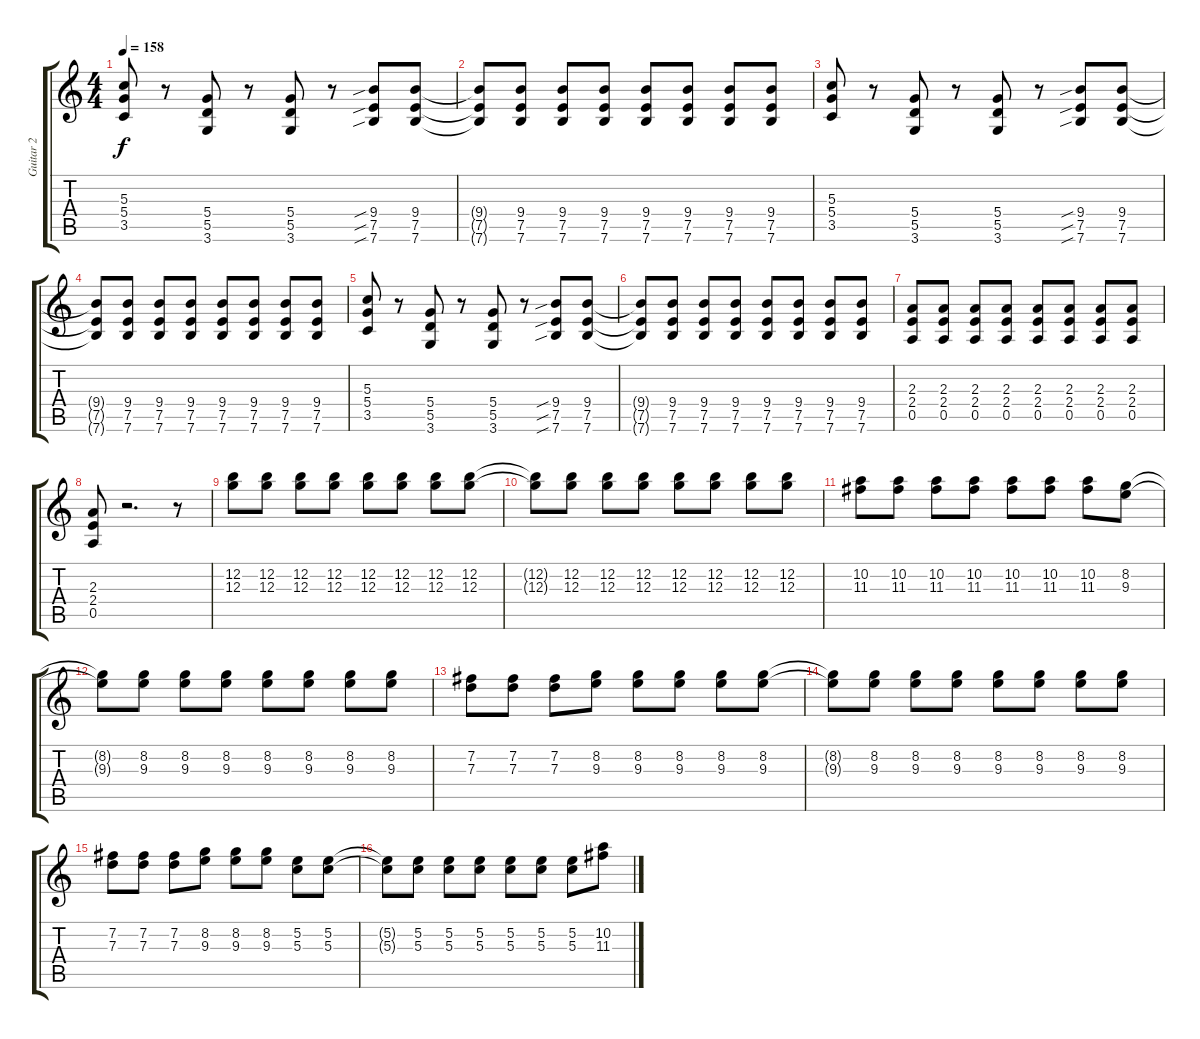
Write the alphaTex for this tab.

\track ("Guitar 2" "Guitar 2") {instrument overdrivenguitar}
\staff {score tabs}
\tuning (E4 B3 G3 D3 A2 E2) {hide}
\ts (4 4)
\tempo 158
\clef g2
\ks c
(5.3 5.4 3.5).8{dy f} r.8 (5.4 5.5 3.6).8 r.8 (5.4 5.5 3.6).8 r.8 (9.4{sib} 7.5{sib} 7.6{sib}).8 (9.4 7.5 7.6).8 |
(9.4{t} 7.5{t} 7.6{t}).8 (9.4 7.5 7.6).8 (9.4 7.5 7.6).8 (9.4 7.5 7.6).8 (9.4 7.5 7.6).8 (9.4 7.5 7.6).8 (9.4 7.5 7.6).8 (9.4 7.5 7.6).8 |
(5.3 5.4 3.5).8 r.8 (5.4 5.5 3.6).8 r.8 (5.4 5.5 3.6).8 r.8 (9.4{sib} 7.5{sib} 7.6{sib}).8 (9.4 7.5 7.6).8 |
(9.4{t} 7.5{t} 7.6{t}).8 (9.4 7.5 7.6).8 (9.4 7.5 7.6).8 (9.4 7.5 7.6).8 (9.4 7.5 7.6).8 (9.4 7.5 7.6).8 (9.4 7.5 7.6).8 (9.4 7.5 7.6).8 |
(5.3 5.4 3.5).8 r.8 (5.4 5.5 3.6).8 r.8 (5.4 5.5 3.6).8 r.8 (9.4{sib} 7.5{sib} 7.6{sib}).8 (9.4 7.5 7.6).8 |
(9.4{t} 7.5{t} 7.6{t}).8 (9.4 7.5 7.6).8 (9.4 7.5 7.6).8 (9.4 7.5 7.6).8 (9.4 7.5 7.6).8 (9.4 7.5 7.6).8 (9.4 7.5 7.6).8 (9.4 7.5 7.6).8 |
(2.3 2.4 0.5).8 (2.3 2.4 0.5).8 (2.3 2.4 0.5).8 (2.3 2.4 0.5).8 (2.3 2.4 0.5).8 (2.3 2.4 0.5).8 (2.3 2.4 0.5).8 (2.3 2.4 0.5).8 |
(2.3 2.4 0.5).8 r.2{d} r.8 |
(12.2 12.3).8 (12.2 12.3).8 (12.2 12.3).8 (12.2 12.3).8 (12.2 12.3).8 (12.2 12.3).8 (12.2 12.3).8 (12.2 12.3).8 |
(12.2{t} 12.3{t}).8 (12.2 12.3).8 (12.2 12.3).8 (12.2 12.3).8 (12.2 12.3).8 (12.2 12.3).8 (12.2 12.3).8 (12.2 12.3).8 |
(10.2 11.3).8 (10.2 11.3).8 (10.2 11.3).8 (10.2 11.3).8 (10.2 11.3).8 (10.2 11.3).8 (10.2 11.3).8 (8.2 9.3).8 |
(8.2{t} 9.3{t}).8 (8.2 9.3).8 (8.2 9.3).8 (8.2 9.3).8 (8.2 9.3).8 (8.2 9.3).8 (8.2 9.3).8 (8.2 9.3).8 |
(7.2 7.3).8 (7.2 7.3).8 (7.2 7.3).8 (8.2 9.3).8 (8.2 9.3).8 (8.2 9.3).8 (8.2 9.3).8 (8.2 9.3).8 |
(8.2{t} 9.3{t}).8 (8.2 9.3).8 (8.2 9.3).8 (8.2 9.3).8 (8.2 9.3).8 (8.2 9.3).8 (8.2 9.3).8 (8.2 9.3).8 |
(7.2 7.3).8 (7.2 7.3).8 (7.2 7.3).8 (8.2 9.3).8 (8.2 9.3).8 (8.2 9.3).8 (5.2 5.3).8 (5.2 5.3).8 |
(5.2{t} 5.3{t}).8 (5.2 5.3).8 (5.2 5.3).8 (5.2 5.3).8 (5.2 5.3).8 (5.2 5.3).8 (5.2 5.3).8 (10.2 11.3).8
